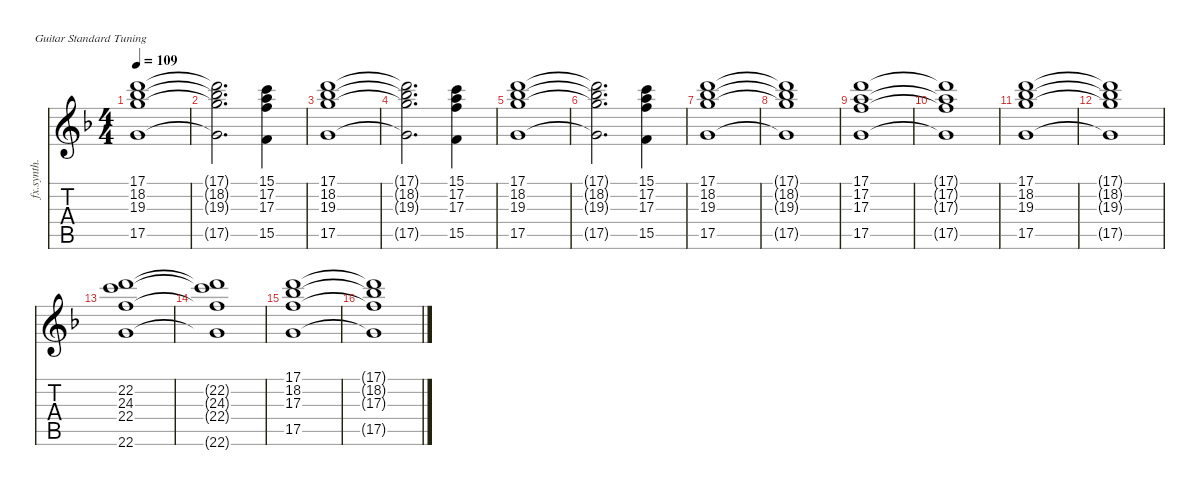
\defaultSystemsLayout 4
\hideDynamics
\bracketExtendMode nobrackets
\otherSystemsTrackNameOrientation horizontal
\track ("" "fx.synth.") {instrument helicopter}
\staff {score tabs}
\tuning (E4 B3 G3 D3 A2 E2)
\displaytranspose 5
\ts (4 4)
\tempo 109
\clef g2
\ks f
(17.1{acc forcenatural} 18.2{acc b} 19.3{acc forcenatural} 17.5{acc forcenatural}).1{dy mf} |
(17.1{t acc forcenatural} 18.2{t acc b} 19.3{t acc forcenatural} 17.5{t acc forcenatural}).2{d dy f} (15.1{acc forcenatural} 17.2{acc forcenatural} 17.3{acc forcenatural} 15.5{acc forcenatural}).4{dy mf} |
(17.1{acc forcenatural} 18.2{acc b} 19.3{acc forcenatural} 17.5{acc forcenatural}).1 |
(17.1{t acc forcenatural} 18.2{t acc b} 19.3{t acc forcenatural} 17.5{t acc forcenatural}).2{d dy f} (15.1{acc forcenatural} 17.2{acc forcenatural} 17.3{acc forcenatural} 15.5{acc forcenatural}).4{dy mf} |
(17.1{acc forcenatural} 18.2{acc b} 19.3{acc forcenatural} 17.5{acc forcenatural}).1 |
(17.1{t acc forcenatural} 18.2{t acc b} 19.3{t acc forcenatural} 17.5{t acc forcenatural}).2{d dy f} (15.1{acc forcenatural} 17.2{acc forcenatural} 17.3{acc forcenatural} 15.5{acc forcenatural}).4{dy mf} |
(17.1{acc forcenatural} 18.2{acc b} 19.3{acc forcenatural} 17.5{acc forcenatural}).1 |
(17.1{t acc forcenatural} 18.2{t acc b} 19.3{t acc forcenatural} 17.5{t acc forcenatural}).1{dy f} |
(17.1{acc forcenatural} 17.2{acc forcenatural} 17.3{acc forcenatural} 17.5{acc forcenatural}).1{dy mf} |
(17.1{t acc forcenatural} 17.2{t acc forcenatural} 17.3{t acc forcenatural} 17.5{t acc forcenatural}).1{dy f} |
(17.1{acc forcenatural} 18.2{acc b} 19.3{acc forcenatural} 17.5{acc forcenatural}).1{dy mf} |
(17.1{t acc forcenatural} 18.2{t acc b} 19.3{t acc forcenatural} 17.5{t acc forcenatural}).1{dy f} |
(22.2{acc forcenatural} 24.3{acc forcenatural} 22.4{acc forcenatural} 22.6{acc forcenatural}).1{dy mf} |
(22.2{t acc forcenatural} 24.3{t acc forcenatural} 22.4{t acc forcenatural} 22.6{t acc forcenatural}).1{dy f} |
(17.1{acc forcenatural} 18.2{acc b} 17.3{acc forcenatural} 17.5{acc forcenatural}).1{dy mf} |
(17.1{t acc forcenatural} 18.2{t acc b} 17.3{t acc forcenatural} 17.5{t acc forcenatural}).1{dy f}
